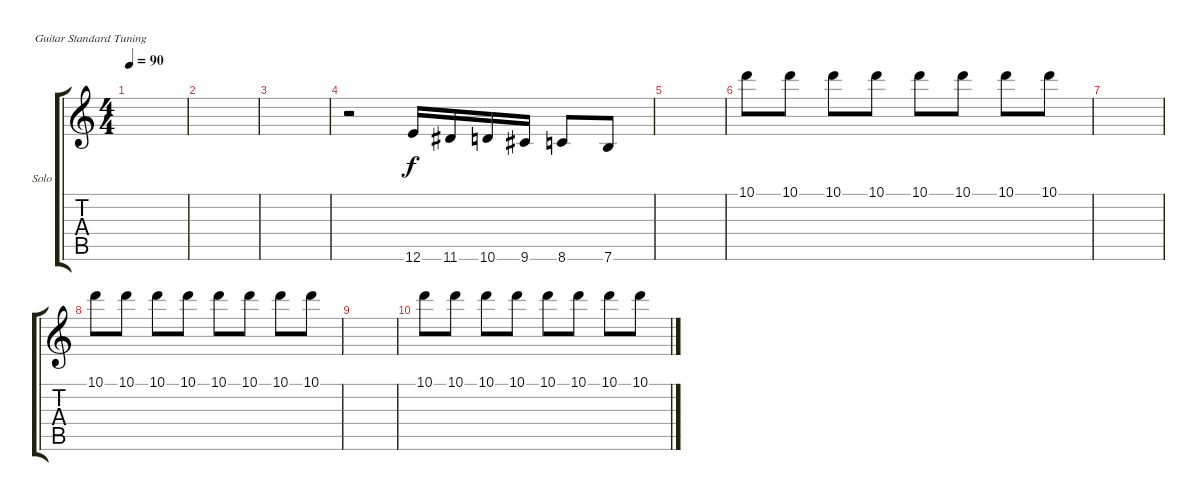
\defaultSystemsLayout 4
\bracketExtendMode groupsimilarinstruments
\firstSystemTrackNameOrientation horizontal
\otherSystemsTrackNameOrientation horizontal
\track ("Solo" "Solo") {instrument distortionguitar}
\staff {score tabs}
\tuning (E4 B3 G3 D3 A2 E2)
\ts (4 4)
\tempo 90
\clef g2
\ks c
|
|
|
r.2 12.6.16 11.6.16 10.6.16 9.6.16 8.6.8 7.6.8 |
|
10.1.8 10.1.8 10.1.8 10.1.8 10.1.8 10.1.8 10.1.8 10.1.8 |
|
10.1.8 10.1.8 10.1.8 10.1.8 10.1.8 10.1.8 10.1.8 10.1.8 |
|
10.1.8 10.1.8 10.1.8 10.1.8 10.1.8 10.1.8 10.1.8 10.1.8
